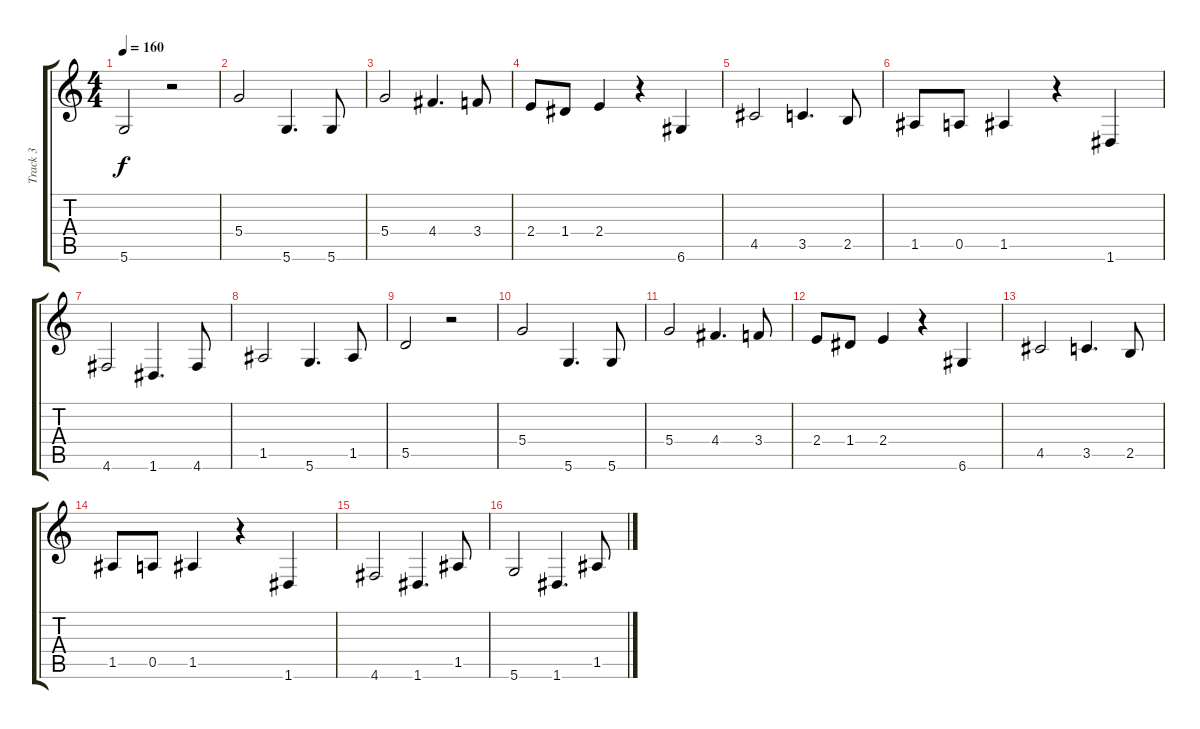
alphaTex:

\track ("Track 3" "Track 3") {instrument acousticguitarsteel}
\staff {score tabs}
\tuning (E4 B3 G3 D3 A2 D2) {hide}
\ts (4 4)
\tempo 160
\clef g2
\ks c
5.6.2{dy f} r.2 |
5.4.2 5.6.4{d} 5.6.8 |
5.4.2 4.4.4{d} 3.4.8 |
2.4.8 1.4.8 2.4.4 r.4 6.6.4 |
4.5.2 3.5.4{d} 2.5.8 |
1.5.8 0.5.8 1.5.4 r.4 1.6.4 |
4.6.2 1.6.4{d} 4.6.8 |
1.5.2 5.6.4{d} 1.5.8 |
5.5.2 r.2 |
5.4.2 5.6.4{d} 5.6.8 |
5.4.2 4.4.4{d} 3.4.8 |
2.4.8 1.4.8 2.4.4 r.4 6.6.4 |
4.5.2 3.5.4{d} 2.5.8 |
1.5.8 0.5.8 1.5.4 r.4 1.6.4 |
4.6.2 1.6.4{d} 1.5.8 |
5.6.2 1.6.4{d} 1.5.8
